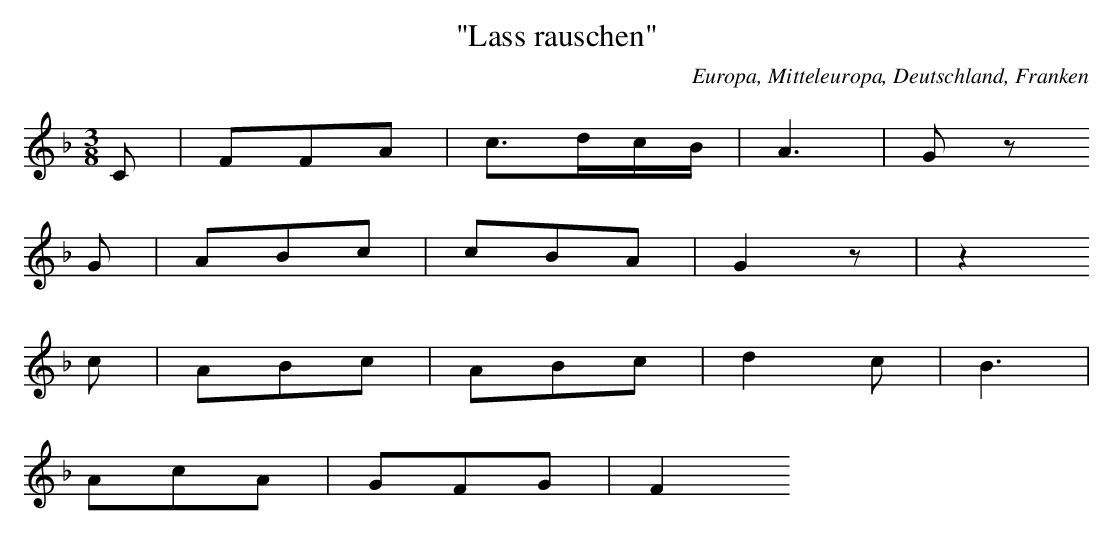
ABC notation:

X:1
T: "Lass rauschen"
O: Europa, Mitteleuropa, Deutschland, Franken
M: 3/8
L: 1/16
K: F
C2 | F2F2A2 | c3dcB | A6 | G2z2
G2 | A2B2c2 | c2B2A2 | G4z2 | z4
c2 | A2B2c2 | A2B2c2 | d4c2 | B6 |
A2c2A2 | G2F2G2 | F4
